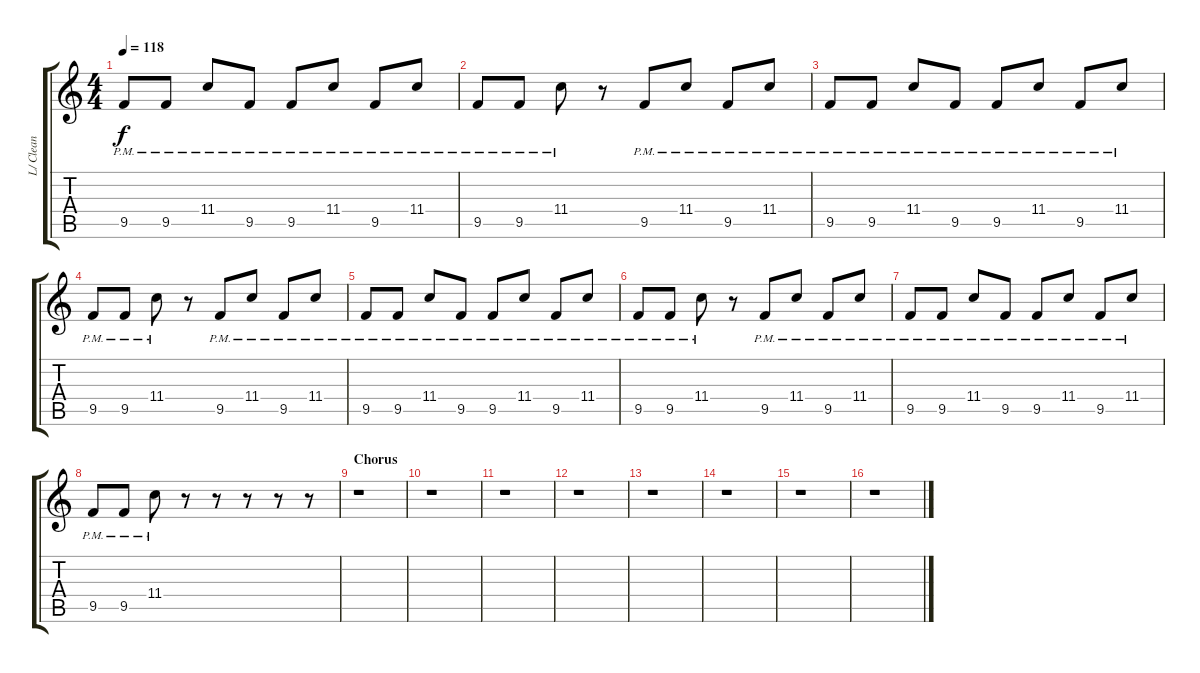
\track ("L/ Clean" "L/ Clean") {instrument electricguitarjazz}
\staff {score tabs}
\tuning (Eb4 Bb3 Gb3 Db3 Ab2 Eb2) {hide}
\ts (4 4)
\tempo 118
\clef g2
\ks c
9.5{pm}.8{dy f} 9.5{pm}.8 11.4{pm}.8 9.5{pm}.8 9.5{pm}.8 11.4{pm}.8 9.5{pm}.8 11.4{pm}.8 |
9.5{pm}.8 9.5{pm}.8 11.4{pm}.8 r.8 9.5{pm}.8 11.4{pm}.8 9.5{pm}.8 11.4{pm}.8 |
9.5{pm}.8 9.5{pm}.8 11.4{pm}.8 9.5{pm}.8 9.5{pm}.8 11.4{pm}.8 9.5{pm}.8 11.4{pm}.8 |
9.5{pm}.8 9.5{pm}.8 11.4{pm}.8 r.8 9.5{pm}.8 11.4{pm}.8 9.5{pm}.8 11.4{pm}.8 |
9.5{pm}.8 9.5{pm}.8 11.4{pm}.8 9.5{pm}.8 9.5{pm}.8 11.4{pm}.8 9.5{pm}.8 11.4{pm}.8 |
9.5{pm}.8 9.5{pm}.8 11.4{pm}.8 r.8 9.5{pm}.8 11.4{pm}.8 9.5{pm}.8 11.4{pm}.8 |
9.5{pm}.8 9.5{pm}.8 11.4{pm}.8 9.5{pm}.8 9.5{pm}.8 11.4{pm}.8 9.5{pm}.8 11.4{pm}.8 |
9.5{pm}.8 9.5{pm}.8 11.4{pm}.8 r.8 r.8 r.8 r.8 r.8 |
\section ("" "Chorus")
r.1 |
r.1 |
r.1 |
r.1 |
r.1 |
r.1 |
r.1 |
r.1
